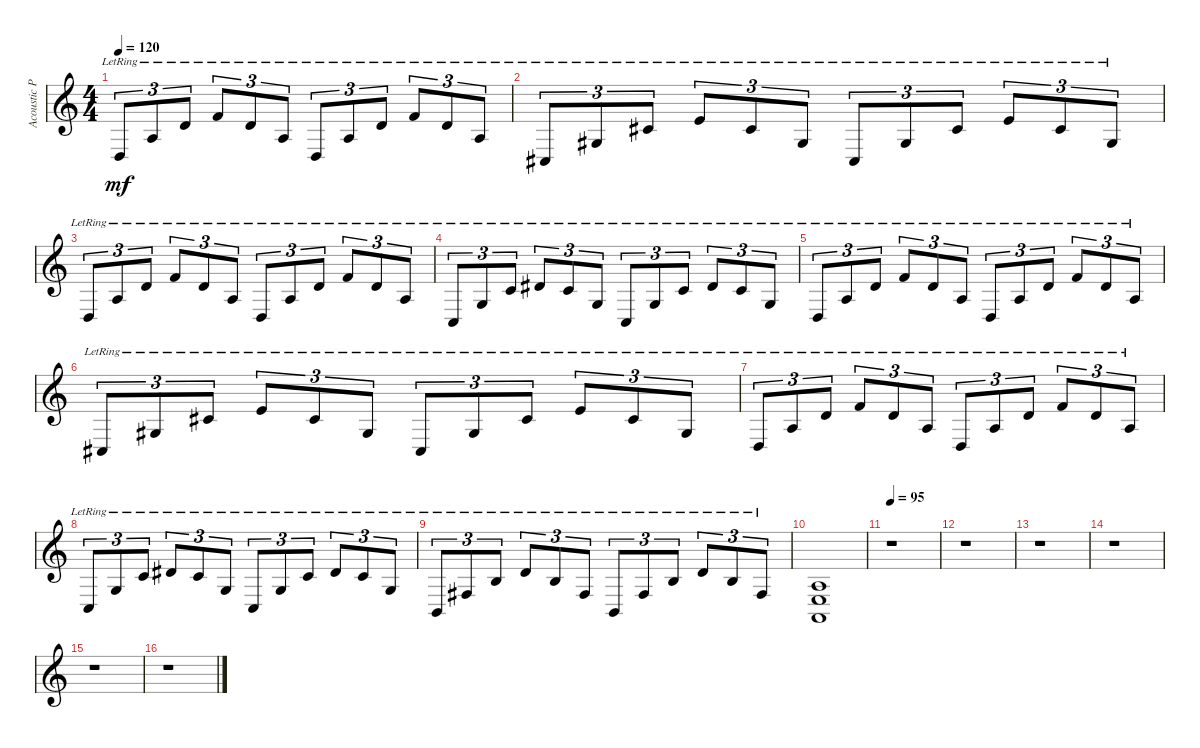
\track ("Acoustic Piano" "Acoustic P") {instrument acousticgrandpiano}
\staff {score}
\tuning (E4 B3 G3 D3 A2 E2 B1) {hide}
\ts (4 4)
\tempo 120
\clef g2
\ks c
0.4{lr}.8{tu (3 2) dy mf instrument acousticgrandpiano} 2.3{lr}.8{tu (3 2)} 3.2{lr}.8{tu (3 2)} 1.1{lr}.8{tu (3 2)} 3.2{lr}.8{tu (3 2)} 2.3{lr}.8{tu (3 2)} 0.4{lr}.8{tu (3 2)} 2.3{lr}.8{tu (3 2)} 3.2{lr}.8{tu (3 2)} 1.1{lr}.8{tu (3 2)} 3.2{lr}.8{tu (3 2)} 2.3{lr}.8{tu (3 2)} |
4.5{lr}.8{tu (3 2)} 1.3{lr}.8{tu (3 2)} 2.2{lr}.8{tu (3 2)} 0.1{lr}.8{tu (3 2)} 2.2{lr}.8{tu (3 2)} 1.3{lr}.8{tu (3 2)} 4.5{lr}.8{tu (3 2)} 1.3{lr}.8{tu (3 2)} 2.2{lr}.8{tu (3 2)} 0.1{lr}.8{tu (3 2)} 2.2{lr}.8{tu (3 2)} 1.3{lr}.8{tu (3 2)} |
0.4{lr}.8{tu (3 2)} 2.3{lr}.8{tu (3 2)} 3.2{lr}.8{tu (3 2)} 1.1{lr}.8{tu (3 2)} 3.2{lr}.8{tu (3 2)} 2.3{lr}.8{tu (3 2)} 0.4{lr}.8{tu (3 2)} 2.3{lr}.8{tu (3 2)} 3.2{lr}.8{tu (3 2)} 1.1{lr}.8{tu (3 2)} 3.2{lr}.8{tu (3 2)} 2.3{lr}.8{tu (3 2)} |
3.5{lr}.8{tu (3 2)} 0.3{lr}.8{tu (3 2)} 1.2{lr}.8{tu (3 2)} 4.2{lr}.8{tu (3 2)} 1.2{lr}.8{tu (3 2)} 0.3{lr}.8{tu (3 2)} 3.5{lr}.8{tu (3 2)} 0.3{lr}.8{tu (3 2)} 1.2{lr}.8{tu (3 2)} 4.2{lr}.8{tu (3 2)} 1.2{lr}.8{tu (3 2)} 0.3{lr}.8{tu (3 2)} |
0.4{lr}.8{tu (3 2)} 2.3{lr}.8{tu (3 2)} 3.2{lr}.8{tu (3 2)} 1.1{lr}.8{tu (3 2)} 3.2{lr}.8{tu (3 2)} 2.3{lr}.8{tu (3 2)} 0.4{lr}.8{tu (3 2)} 2.3{lr}.8{tu (3 2)} 3.2{lr}.8{tu (3 2)} 1.1{lr}.8{tu (3 2)} 3.2{lr}.8{tu (3 2)} 2.3{lr}.8{tu (3 2)} |
4.5{lr}.8{tu (3 2)} 1.3{lr}.8{tu (3 2)} 2.2{lr}.8{tu (3 2)} 0.1{lr}.8{tu (3 2)} 2.2{lr}.8{tu (3 2)} 1.3{lr}.8{tu (3 2)} 4.5{lr}.8{tu (3 2)} 1.3{lr}.8{tu (3 2)} 2.2{lr}.8{tu (3 2)} 0.1{lr}.8{tu (3 2)} 2.2{lr}.8{tu (3 2)} 1.3{lr}.8{tu (3 2)} |
0.4{lr}.8{tu (3 2)} 2.3{lr}.8{tu (3 2)} 3.2{lr}.8{tu (3 2)} 1.1{lr}.8{tu (3 2)} 3.2{lr}.8{tu (3 2)} 2.3{lr}.8{tu (3 2)} 0.4{lr}.8{tu (3 2)} 2.3{lr}.8{tu (3 2)} 3.2{lr}.8{tu (3 2)} 1.1{lr}.8{tu (3 2)} 3.2{lr}.8{tu (3 2)} 2.3{lr}.8{tu (3 2)} |
3.5{lr}.8{tu (3 2)} 0.3{lr}.8{tu (3 2)} 1.2{lr}.8{tu (3 2)} 4.2{lr}.8{tu (3 2)} 1.2{lr}.8{tu (3 2)} 0.3{lr}.8{tu (3 2)} 3.5{lr}.8{tu (3 2)} 0.3{lr}.8{tu (3 2)} 1.2{lr}.8{tu (3 2)} 4.2{lr}.8{tu (3 2)} 1.2{lr}.8{tu (3 2)} 0.3{lr}.8{tu (3 2)} |
2.5{lr}.8{tu (3 2)} 4.4{lr}.8{tu (3 2)} 0.2{lr}.8{tu (3 2)} 3.2{lr}.8{tu (3 2)} 0.2{lr}.8{tu (3 2)} 4.4{lr}.8{tu (3 2)} 2.5{lr}.8{tu (3 2)} 4.4{lr}.8{tu (3 2)} 0.2{lr}.8{tu (3 2)} 3.2{lr}.8{tu (3 2)} 0.2{lr}.8{tu (3 2)} 4.4{lr}.8{tu (3 2)} |
(2.3 2.4 0.5).1 |
\tempo 95
r.1 |
r.1 |
r.1 |
r.1 |
r.1 |
r.1
